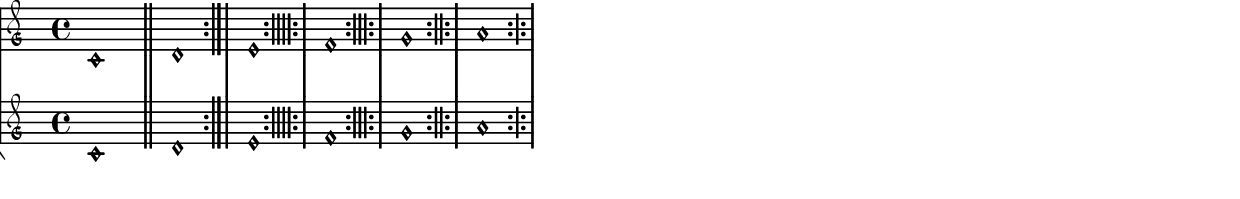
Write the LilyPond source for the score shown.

%% Generated by lilypond-book
%% Options: [exampleindent=10.16\mm,indent=0\mm,line-width=160\mm,paper-height=845.047\pt,paper-width=597.508\pt,papersize='(cons (* 597.508 pt) (* 845.047 pt))]
\include "lilypond-book-preamble.ly"


% ****************************************************************
% Start cut-&-pastable-section
% ****************************************************************

#(ly:set-option 'eps-box-padding 3.000000)



\paper {
  #(set-paper-size '(cons (* 597.508 pt) (* 845.047 pt)))
  indent = 0\mm
  line-width = 160\mm
  % offset the left padding, also add 1mm as lilypond creates cropped
  % images with a little space on the right
  line-width = #(- line-width (* mm  3.000000) (* mm 1))
}

\layout {
  
}




% ****************************************************************
% ly snippet:
% ****************************************************************
\sourcefilename "/lilypond-2.25.21/input/regression/repeat-petrucci-with-measure-bar-lines.ly"
\sourcefileline 0
\version "2.23.10"

#(ly:set-option 'warning-as-error #t)

\header {
  texidoc = "This test demonstrates an ancient repeat sign in the
Petrucci style, but with measure bar lines enabled.  A single bar line
should follow each repeat sign."
}

\layout {
  \context {
    \PetrucciStaff
    measureBarType = "|"
  }
}

music = \fixed c' {
  c1 |
  \repeat volta 5 d1
  \repeat volta 4 e1
  \repeat volta 3 f1
  \repeat volta 2 g1
  \repeat volta 1 a1
}

\new StaffGroup <<
  \new PetrucciStaff \music
  \new PetrucciStaff \music
>>



% ****************************************************************
% end ly snippet
% ****************************************************************
